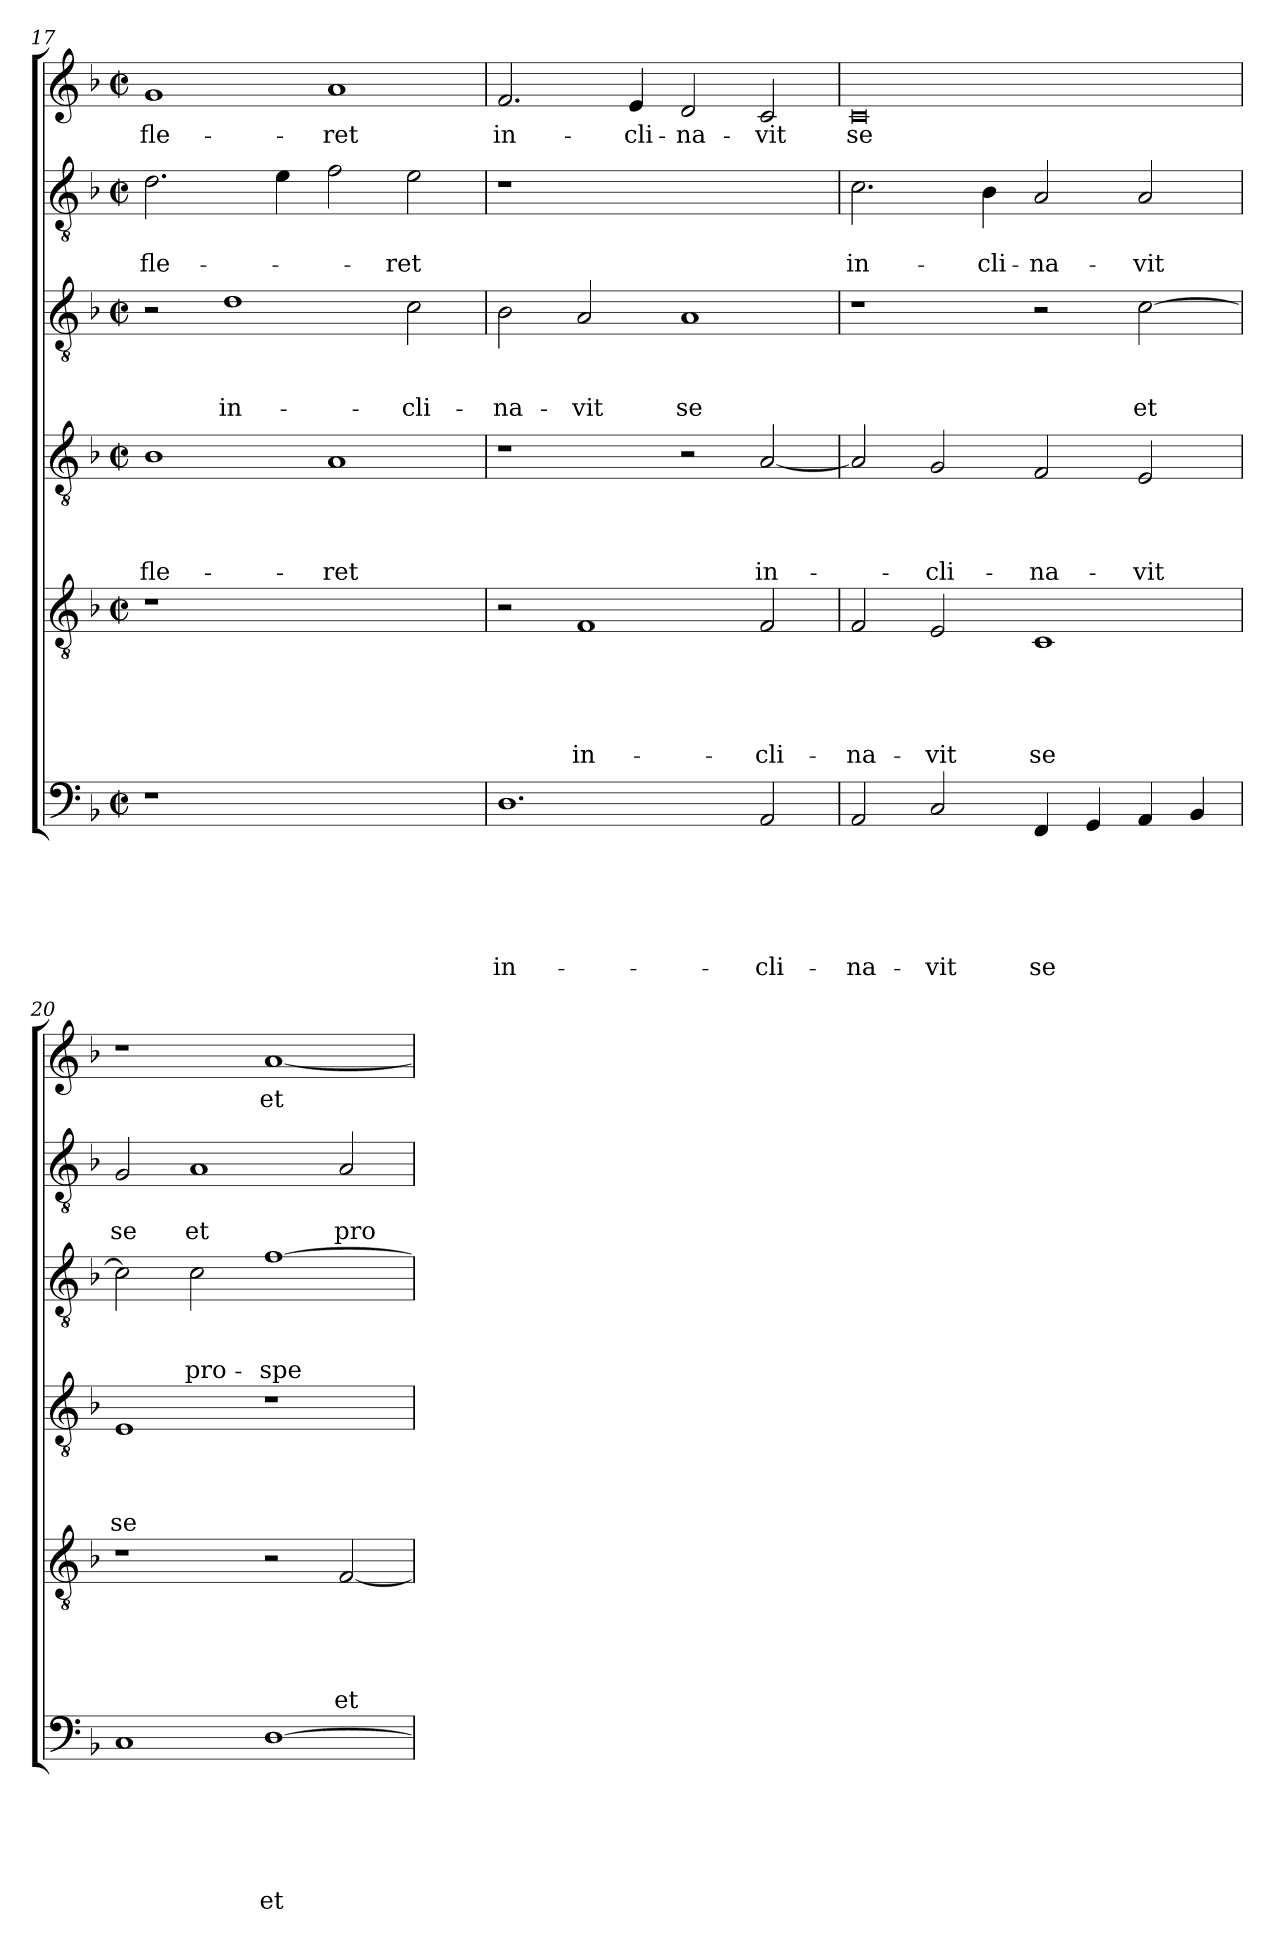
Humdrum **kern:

**kern	**text	**text	**text	**text	**text	**text	**kern	**text	**text	**text	**text	**text	**kern	**text	**text	**text	**text	**kern	**text	**text	**text	**kern	**text	**text	**kern	**text
*part6	*part6	*part6	*part6	*part6	*part6	*part6	*part5	*part5	*part5	*part5	*part5	*part5	*part4	*part4	*part4	*part4	*part4	*part3	*part3	*part3	*part3	*part2	*part2	*part2	*part1	*part1
*staff6	*staff6	*staff6	*staff6	*staff6	*staff6	*staff6	*staff5	*staff5	*staff5	*staff5	*staff5	*staff5	*staff4	*staff4	*staff4	*staff4	*staff4	*staff3	*staff3	*staff3	*staff3	*staff2	*staff2	*staff2	*staff1	*staff1
*clefF4	*	*	*	*	*	*	*clefGv2	*	*	*	*	*	*clefGv2	*	*	*	*	*clefGv2	*	*	*	*clefGv2	*	*	*clefG2	*
*k[b-]	*	*	*	*	*	*	*k[b-]	*	*	*	*	*	*k[b-]	*	*	*	*	*k[b-]	*	*	*	*k[b-]	*	*	*k[b-]	*
*F:	*	*	*	*	*	*	*F:	*	*	*	*	*	*F:	*	*	*	*	*F:	*	*	*	*F:	*	*	*F:	*
*M2/2	*	*	*	*	*	*	*M2/2	*	*	*	*	*	*M2/2	*	*	*	*	*M2/2	*	*	*	*M2/2	*	*	*M2/2	*
*met(c|)	*	*	*	*	*	*	*met(c|)	*	*	*	*	*	*met(c|)	*	*	*	*	*met(c|)	*	*	*	*met(c|)	*	*	*met(c|)	*
=17	=17	=17	=17	=17	=17	=17	=17	=17	=17	=17	=17	=17	=17	=17	=17	=17	=17	=17	=17	=17	=17	=17	=17	=17	=17	=17
!	!	!	!	!	!	!	!	!	!	!	!	!	!	!	!	!	!LO:LY:b	!	!	!	!	!	!	!LO:LY:b	!	!LO:LY:b
1r	.	.	.	.	.	.	1r	.	.	.	.	.	1B-	.	.	.	fle-	2r	.	.	.	2.d\	.	fle-	1g	fle-
!	!	!	!	!	!	!	!	!	!	!	!	!	!	!	!	!	!	!	!	!	!LO:LY:b	!	!	!	!	!
.	.	.	.	.	.	.	.	.	.	.	.	.	.	.	.	.	.	1d	.	.	in-	.	.	.	.	.
.	.	.	.	.	.	.	.	.	.	.	.	.	.	.	.	.	.	.	.	.	.	4e\	.	.	.	.
!	!	!	!	!	!	!	!	!	!	!	!	!	!	!	!	!	!LO:LY:b	!	!	!	!	!	!	!	!	!LO:LY:b
1ryy	.	.	.	.	.	.	1ryy	.	.	.	.	.	1A	.	.	.	-ret	.	.	.	.	2f\	.	.	1a	-ret
!	!	!	!	!	!	!	!	!	!	!	!	!	!	!	!	!	!	!	!	!	!LO:LY:b	!	!	!LO:LY:b	!	!
.	.	.	.	.	.	.	.	.	.	.	.	.	.	.	.	.	.	2c\	.	.	-cli-	2e\	.	-ret	.	.
=18	=18	=18	=18	=18	=18	=18	=18	=18	=18	=18	=18	=18	=18	=18	=18	=18	=18	=18	=18	=18	=18	=18	=18	=18	=18	=18
!	!	!	!	!	!	!LO:LY:b	!	!	!	!	!	!	!	!	!	!	!	!	!	!	!LO:LY:b	!	!	!	!	!LO:LY:b
1.D	.	.	.	.	.	in-	2r	.	.	.	.	.	1r	.	.	.	.	2B-\	.	.	-na-	1r	.	.	2.f/	in-
!	!	!	!	!	!	!	!	!	!	!	!	!LO:LY:b	!	!	!	!	!	!	!	!	!LO:LY:b	!	!	!	!	!
.	.	.	.	.	.	.	1F	.	.	.	.	in-	.	.	.	.	.	2A/	.	.	-vit	.	.	.	.	.
!	!	!	!	!	!	!	!	!	!	!	!	!	!	!	!	!	!	!	!	!	!	!	!	!	!	!LO:LY:b
.	.	.	.	.	.	.	.	.	.	.	.	.	.	.	.	.	.	.	.	.	.	.	.	.	4e/	-cli-
!	!	!	!	!	!	!	!	!	!	!	!	!	!	!	!	!	!	!	!	!	!LO:LY:b	!	!	!	!	!LO:LY:b
.	.	.	.	.	.	.	.	.	.	.	.	.	2r	.	.	.	.	1A	.	.	se	1ryy	.	.	2d/	-na-
!	!	!	!	!	!	!LO:LY:b	!	!	!	!	!	!LO:LY:b	!	!	!	!	!LO:LY:b	!	!	!	!	!	!	!	!	!LO:LY:b
2AA/	.	.	.	.	.	-cli-	2F/	.	.	.	.	-cli-	[2A/	.	.	.	in-	.	.	.	.	.	.	.	2c/	-vit
!!LO:PB:g=z
=19	=19	=19	=19	=19	=19	=19	=19	=19	=19	=19	=19	=19	=19	=19	=19	=19	=19	=19	=19	=19	=19	=19	=19	=19	=19	=19
!	!	!	!	!	!	!LO:LY:b	!	!	!	!	!	!LO:LY:b	!	!	!	!	!	!	!	!	!	!	!	!LO:LY:b	!	!LO:LY:b
2AA/	.	.	.	.	.	-na-	2F/	.	.	.	.	-na-	2A/]	.	.	.	.	1r	.	.	.	2.c\	.	in-	0c	se
!	!	!	!	!	!	!LO:LY:b	!	!	!	!	!	!LO:LY:b	!	!	!	!	!LO:LY:b	!	!	!	!	!	!	!	!	!
2C/	.	.	.	.	.	-vit	2E/	.	.	.	.	-vit	2G/	.	.	.	-cli-	.	.	.	.	.	.	.	.	.
!	!	!	!	!	!	!	!	!	!	!	!	!	!	!	!	!	!	!	!	!	!	!	!	!LO:LY:b	!	!
.	.	.	.	.	.	.	.	.	.	.	.	.	.	.	.	.	.	.	.	.	.	4B-\	.	-cli-	.	.
!	!	!	!	!	!	!LO:LY:b	!	!	!	!	!	!LO:LY:b	!	!	!	!	!LO:LY:b	!	!	!	!	!	!	!LO:LY:b	!	!
4FF/	.	.	.	.	.	se	1C	.	.	.	.	se	2F/	.	.	.	-na-	2r	.	.	.	2A/	.	-na-	.	.
4GG/	.	.	.	.	.	.	.	.	.	.	.	.	.	.	.	.	.	.	.	.	.	.	.	.	.	.
!	!	!	!	!	!	!	!	!	!	!	!	!	!	!	!	!	!LO:LY:b	!	!	!	!LO:LY:b	!	!	!LO:LY:b	!	!
4AA/	.	.	.	.	.	.	.	.	.	.	.	.	2E/	.	.	.	-vit	[2c\	.	.	et	2A/	.	-vit	.	.
4BB-/	.	.	.	.	.	.	.	.	.	.	.	.	.	.	.	.	.	.	.	.	.	.	.	.	.	.
=20	=20	=20	=20	=20	=20	=20	=20	=20	=20	=20	=20	=20	=20	=20	=20	=20	=20	=20	=20	=20	=20	=20	=20	=20	=20	=20
!	!	!	!	!	!	!	!	!	!	!	!	!	!	!	!	!	!LO:LY:b	!	!	!	!	!	!	!LO:LY:b	!	!
1C	.	.	.	.	.	.	1r	.	.	.	.	.	1E	.	.	.	se	2c\]	.	.	.	2G/	.	se	1r	.
!	!	!	!	!	!	!	!	!	!	!	!	!	!	!	!	!	!	!	!	!	!LO:LY:b	!	!	!LO:LY:b	!	!
.	.	.	.	.	.	.	.	.	.	.	.	.	.	.	.	.	.	2c\	.	.	pro-	1A	.	et	.	.
!	!	!	!	!	!	!LO:LY:b	!	!	!	!	!	!	!	!	!	!	!	!	!	!	!LO:LY:b	!	!	!	!	!LO:LY:b
[1D	.	.	.	.	.	et	2r	.	.	.	.	.	1r	.	.	.	.	[1f	.	.	-spe-	.	.	.	[1a	et
!	!	!	!	!	!	!	!	!	!	!	!	!LO:LY:b	!	!	!	!	!	!	!	!	!	!	!	!LO:LY:b	!	!
.	.	.	.	.	.	.	[2F/	.	.	.	.	et	.	.	.	.	.	.	.	.	.	2A/	.	pro-	.	.
=	=	=	=	=	=	=	=	=	=	=	=	=	=	=	=	=	=	=	=	=	=	=	=	=	=	=
*-	*-	*-	*-	*-	*-	*-	*-	*-	*-	*-	*-	*-	*-	*-	*-	*-	*-	*-	*-	*-	*-	*-	*-	*-	*-	*-
